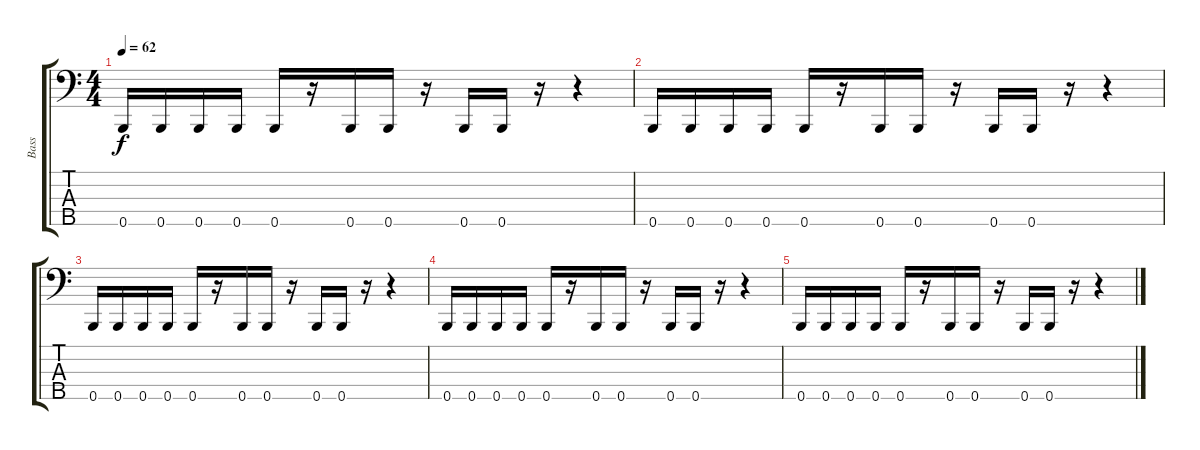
\track ("Bass" "Bass") {instrument electricbasspick}
\staff {score tabs}
\tuning (G2 D2 A1 E1 B0) {hide}
\ts (4 4)
\tempo 62
\clef f4
\ks c
0.5.16{dy f} 0.5.16 0.5.16 0.5.16 0.5.16 r.16 0.5.16 0.5.16 r.16 0.5.16 0.5.16 r.16 r.4 |
0.5.16 0.5.16 0.5.16 0.5.16 0.5.16 r.16 0.5.16 0.5.16 r.16 0.5.16 0.5.16 r.16 r.4 |
0.5.16 0.5.16 0.5.16 0.5.16 0.5.16 r.16 0.5.16 0.5.16 r.16 0.5.16 0.5.16 r.16 r.4 |
0.5.16 0.5.16 0.5.16 0.5.16 0.5.16 r.16 0.5.16 0.5.16 r.16 0.5.16 0.5.16 r.16 r.4 |
0.5.16 0.5.16 0.5.16 0.5.16 0.5.16 r.16 0.5.16 0.5.16 r.16 0.5.16 0.5.16 r.16 r.4
